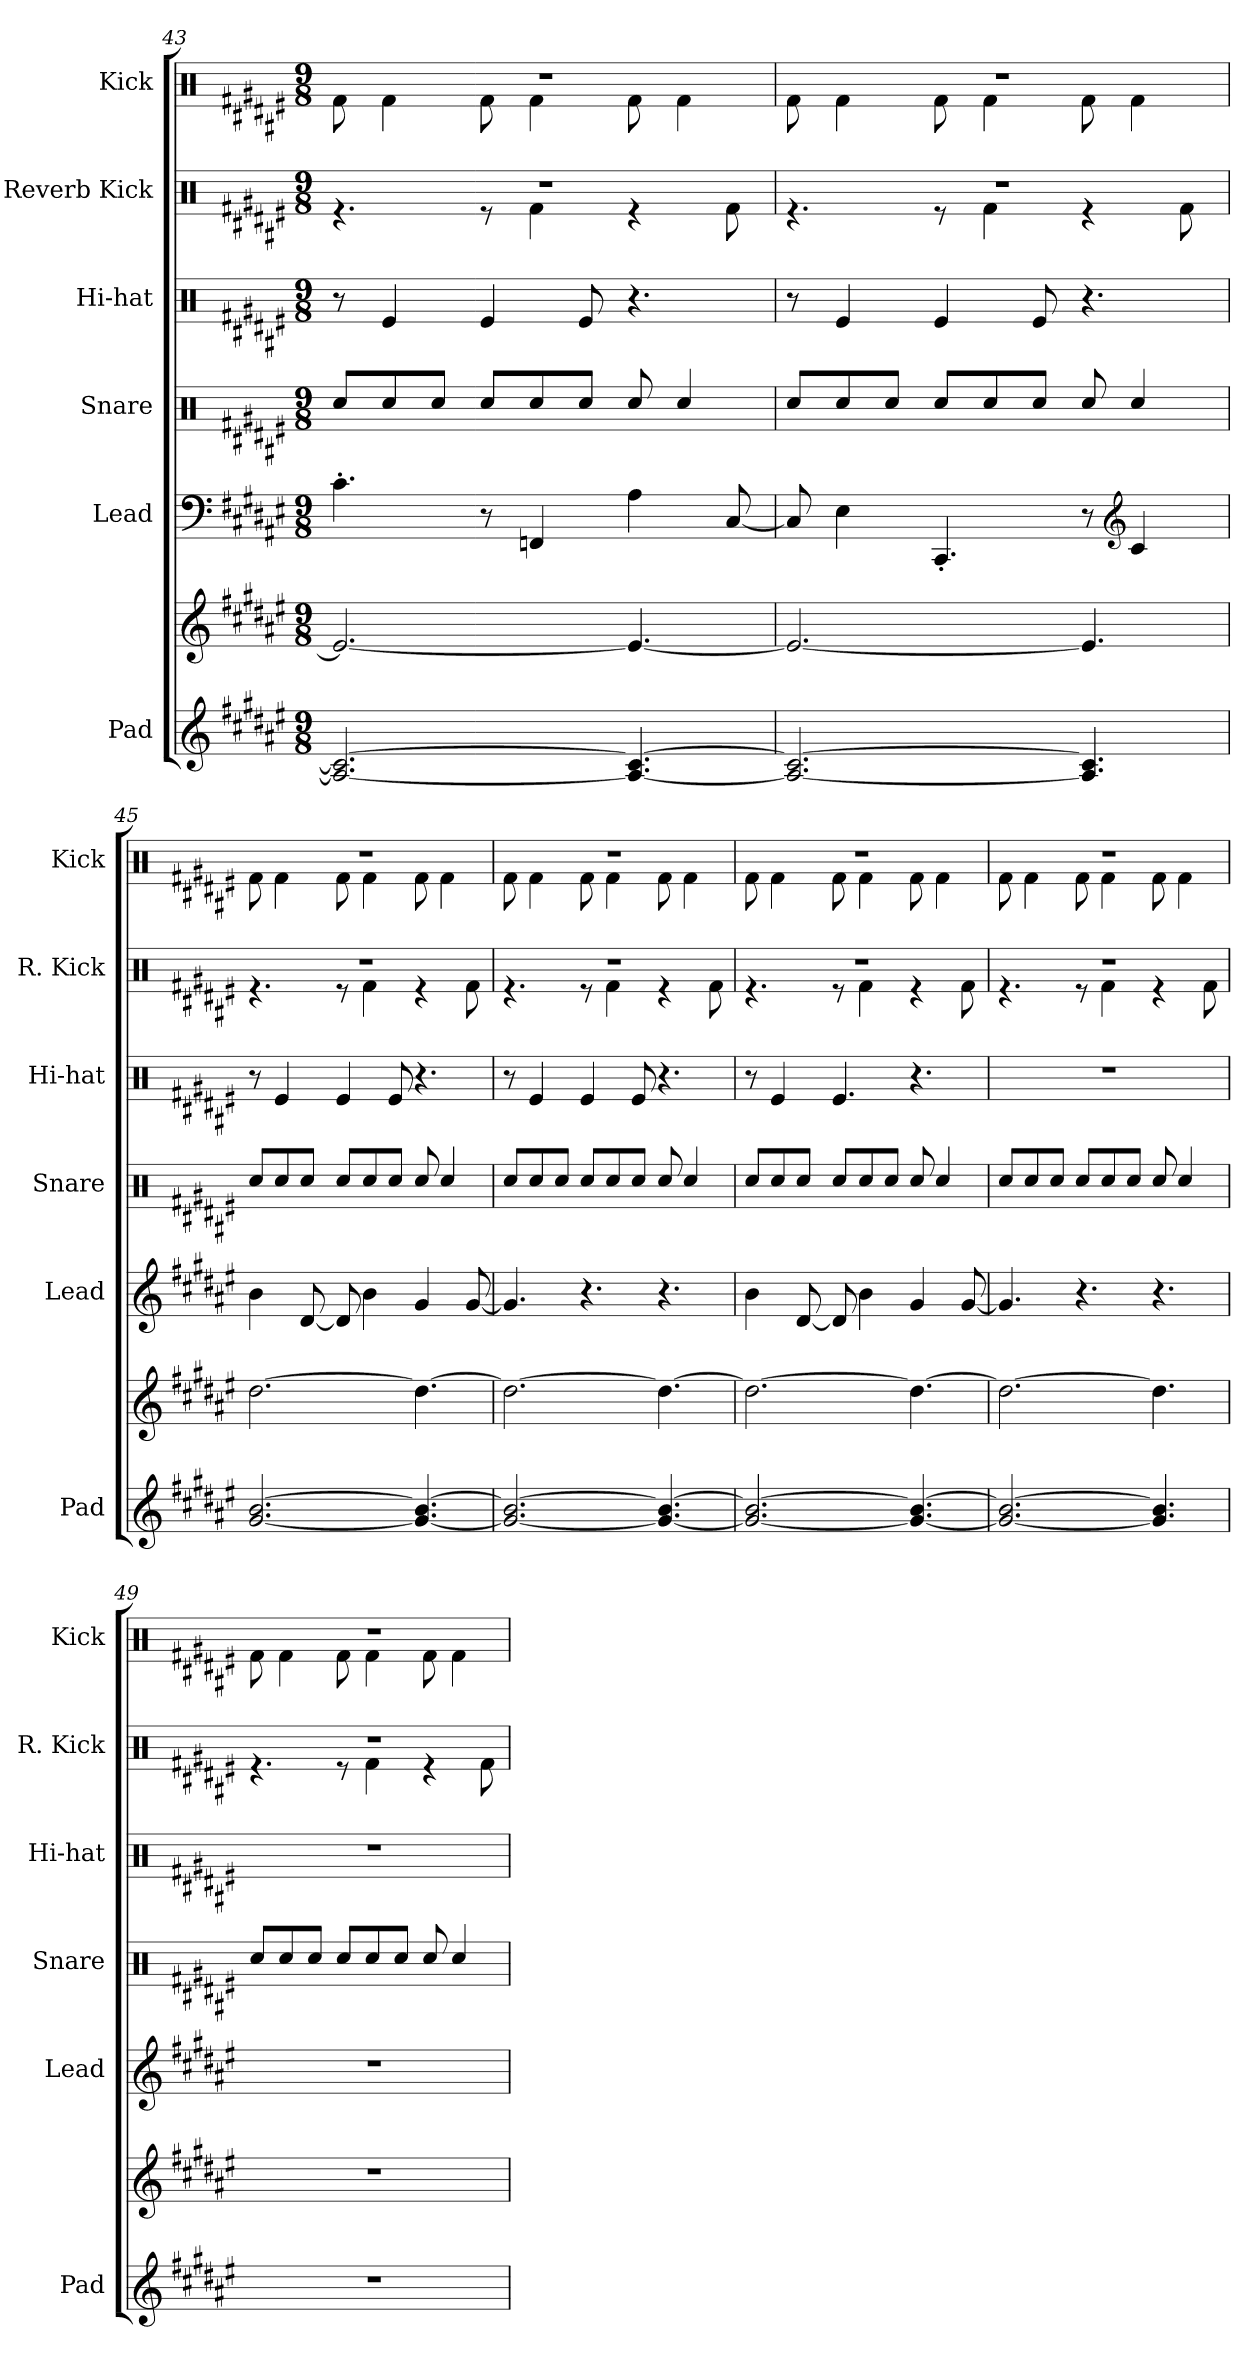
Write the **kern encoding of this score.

**kern	**kern	**kern	**kern	**kern	**kern	**kern
*part6	*part6	*part5	*part4	*part3	*part2	*part1
*staff7	*staff6	*staff5	*staff4	*staff3	*staff2	*staff1
*I"Pad	*	*I"Lead	*I"Snare	*I"Hi-hat	*I"Reverb Kick	*I"Kick
*I'Pad	*	*I'Lead	*I'Snare	*I'Hi-hat	*I'R. Kick	*I'Kick
!!LO:PB:g=z
*clefG2	*clefG2	*clefF4	*clefX	*clefX	*clefX	*clefX
*k[f#c#g#d#a#e#]	*k[f#c#g#d#a#e#]	*k[f#c#g#d#a#e#]	*k[f#c#g#d#a#e#]	*k[f#c#g#d#a#e#]	*k[f#c#g#d#a#e#]	*k[f#c#g#d#a#e#]
*M9/8	*M9/8	*M9/8	*M9/8	*M9/8	*M9/8	*M9/8
=43	=43	=43	=43	=43	=43	=43
*	*	*	*	*	*^	*^
2.A#/_ 2.c#/_	2.e#/_	4.c#'\	8Rcc/L	8r	8%9r	4.r	8%9r	8Rf\
.	.	.	8Rcc/	4Re/	.	.	.	4Rf\
.	.	.	8Rcc/J	.	.	.	.	.
.	.	8r	8Rcc/L	4Re/	.	8r	.	8Rf\
.	.	4FFn/	8Rcc/	.	.	4Rf\	.	4Rf\
.	.	.	8Rcc/J	8Re/	.	.	.	.
4.A#/_ 4.c#/_	4.e#/_	4A#\	8Rcc/	4.r	.	4r	.	8Rf\
.	.	.	4Rcc/	.	.	.	.	4Rf\
.	.	[8C#/	.	.	.	8Rf\	.	.
=44	=44	=44	=44	=44	=44	=44	=44	=44
2.A#/_ 2.c#/_	2.e#/_	8C#/]	8Rcc/L	8r	8%9r	4.r	8%9r	8Rf\
.	.	4E#\	8Rcc/	4Re/	.	.	.	4Rf\
.	.	.	8Rcc/J	.	.	.	.	.
.	.	4.CC#'/	8Rcc/L	4Re/	.	8r	.	8Rf\
.	.	.	8Rcc/	.	.	4Rf\	.	4Rf\
.	.	.	8Rcc/J	8Re/	.	.	.	.
4.A#/] 4.c#/]	4.e#/]	8r	8Rcc/	4.r	.	4r	.	8Rf\
*	*	*clefG2	*	*	*	*	*	*
.	.	4c#/	4Rcc/	.	.	.	.	4Rf\
.	.	.	.	.	.	8Rf\	.	.
=45	=45	=45	=45	=45	=45	=45	=45	=45
[2.g#/ [2.b/	[2.dd#\	4b\	8Rcc/L	8r	8%9r	4.r	8%9r	8Rf\
.	.	.	8Rcc/	4Re/	.	.	.	4Rf\
.	.	[8d#/	8Rcc/J	.	.	.	.	.
.	.	8d#/]	8Rcc/L	4Re/	.	8r	.	8Rf\
.	.	4b\	8Rcc/	.	.	4Rf\	.	4Rf\
.	.	.	8Rcc/J	8Re/	.	.	.	.
4.g#/_ 4.b/_	4.dd#\_	4g#/	8Rcc/	4.r	.	4r	.	8Rf\
.	.	.	4Rcc/	.	.	.	.	4Rf\
.	.	[8g#/	.	.	.	8Rf\	.	.
!!LO:LB:g=z	!!
=46	=46	=46	=46	=46	=46	=46	=46	=46
2.g#/_ 2.b/_	2.dd#\_	4.g#/]	8Rcc/L	8r	8%9r	4.r	8%9r	8Rf\
.	.	.	8Rcc/	4Re/	.	.	.	4Rf\
.	.	.	8Rcc/J	.	.	.	.	.
.	.	4.r	8Rcc/L	4Re/	.	8r	.	8Rf\
.	.	.	8Rcc/	.	.	4Rf\	.	4Rf\
.	.	.	8Rcc/J	8Re/	.	.	.	.
4.g#/_ 4.b/_	4.dd#\_	4.r	8Rcc/	4.r	.	4r	.	8Rf\
.	.	.	4Rcc/	.	.	.	.	4Rf\
.	.	.	.	.	.	8Rf\	.	.
=47	=47	=47	=47	=47	=47	=47	=47	=47
2.g#/_ 2.b/_	2.dd#\_	4b\	8Rcc/L	8r	8%9r	4.r	8%9r	8Rf\
.	.	.	8Rcc/	4Re/	.	.	.	4Rf\
.	.	[8d#/	8Rcc/J	.	.	.	.	.
.	.	8d#/]	8Rcc/L	4.Re/	.	8r	.	8Rf\
.	.	4b\	8Rcc/	.	.	4Rf\	.	4Rf\
.	.	.	8Rcc/J	.	.	.	.	.
4.g#/_ 4.b/_	4.dd#\_	4g#/	8Rcc/	4.r	.	4r	.	8Rf\
.	.	.	4Rcc/	.	.	.	.	4Rf\
.	.	[8g#/	.	.	.	8Rf\	.	.
=48	=48	=48	=48	=48	=48	=48	=48	=48
2.g#/_ 2.b/_	2.dd#\_	4.g#/]	8Rcc/L	8%9r	8%9r	4.r	8%9r	8Rf\
.	.	.	8Rcc/	.	.	.	.	4Rf\
.	.	.	8Rcc/J	.	.	.	.	.
.	.	4.r	8Rcc/L	.	.	8r	.	8Rf\
.	.	.	8Rcc/	.	.	4Rf\	.	4Rf\
.	.	.	8Rcc/J	.	.	.	.	.
4.g#/] 4.b/]	4.dd#\]	4.r	8Rcc/	.	.	4r	.	8Rf\
.	.	.	4Rcc/	.	.	.	.	4Rf\
.	.	.	.	.	.	8Rf\	.	.
!!LO:PB:g=z	!!
=49	=49	=49	=49	=49	=49	=49	=49	=49
8%9r	8%9r	8%9r	8Rcc/L	8%9r	8%9r	4.r	8%9r	8Rf\
.	.	.	8Rcc/	.	.	.	.	4Rf\
.	.	.	8Rcc/J	.	.	.	.	.
.	.	.	8Rcc/L	.	.	8r	.	8Rf\
.	.	.	8Rcc/	.	.	4Rf\	.	4Rf\
.	.	.	8Rcc/J	.	.	.	.	.
.	.	.	8Rcc/	.	.	4r	.	8Rf\
.	.	.	4Rcc/	.	.	.	.	4Rf\
.	.	.	.	.	.	8Rf\	.	.
*	*	*	*	*	*v	*v	*	*
*	*	*	*	*	*	*v	*v
=	=	=	=	=	=	=
*-	*-	*-	*-	*-	*-	*-
